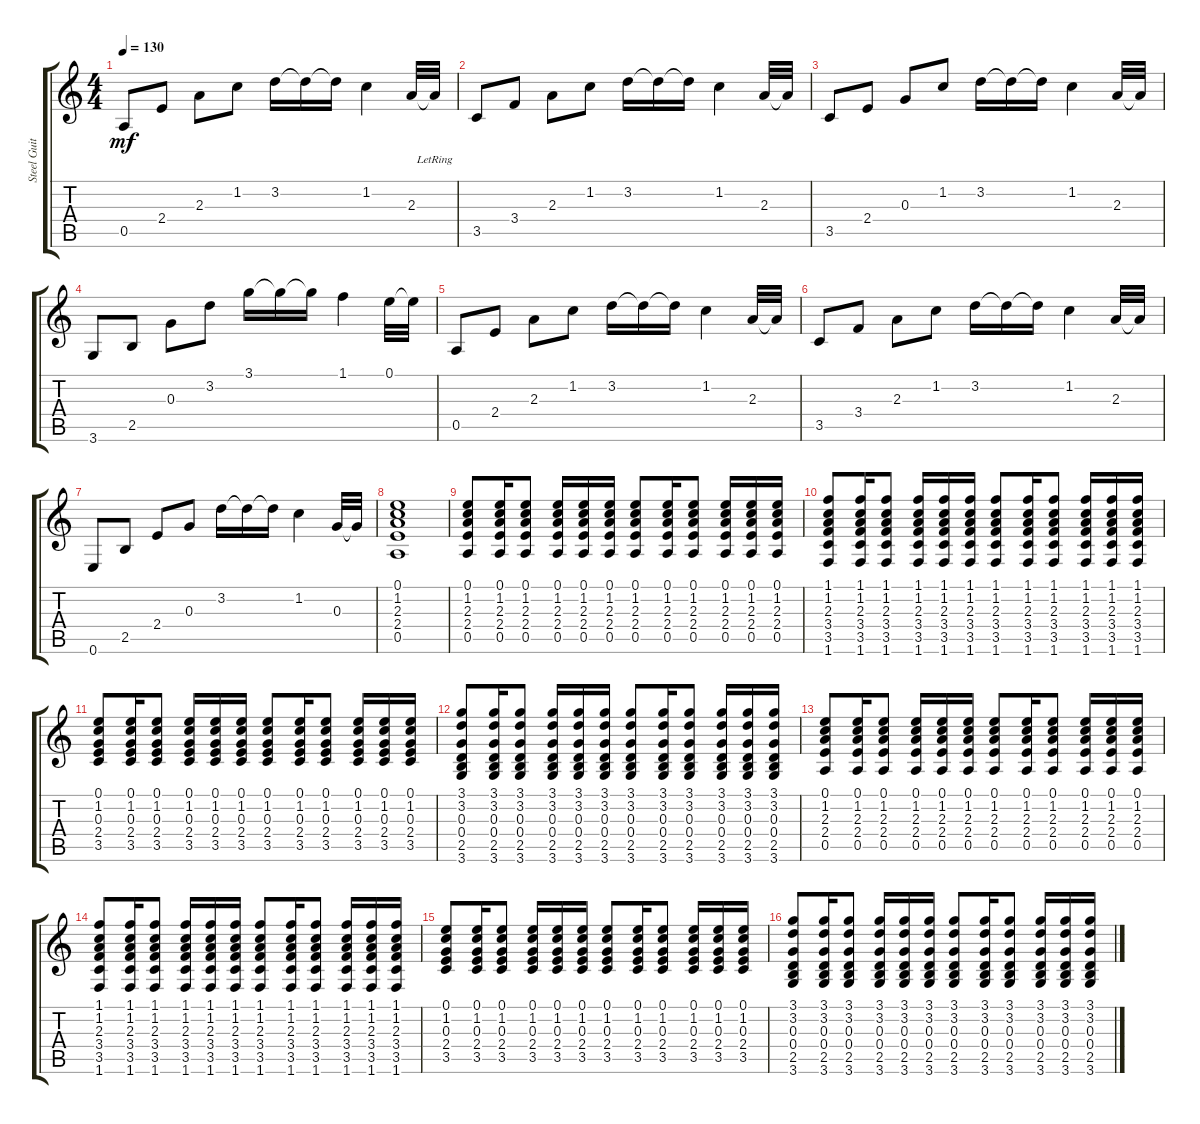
\track ("Steel Guitar" "Steel Guit") {instrument acousticguitarsteel}
\staff {score tabs}
\tuning (E4 B3 G3 D3 A2 E2) {hide}
\ts (4 4)
\tempo 130
\clef g2
\ks c
0.5.8{dy mf instrument acousticguitarsteel} 2.4.8 2.3.8 1.2.8 3.2.16 3.2{t}.16 3.2{t}.16 1.2.4 2.3.32 2.3{lr t}.32 |
3.5.8 3.4.8 2.3.8 1.2.8 3.2.16 3.2{t}.16 3.2{t}.16 1.2.4 2.3.32 2.3{t}.32 |
3.5.8 2.4.8 0.3.8 1.2.8 3.2.16 3.2{t}.16 3.2{t}.16 1.2.4 2.3.32 2.3{t}.32 |
3.6.8 2.5.8 0.3.8 3.2.8 3.1.16 3.1{t}.16 3.1{t}.16 1.1.4 0.1.32 0.1{t}.32 |
0.5.8 2.4.8 2.3.8 1.2.8 3.2.16 3.2{t}.16 3.2{t}.16 1.2.4 2.3.32 2.3{t}.32 |
3.5.8 3.4.8 2.3.8 1.2.8 3.2.16 3.2{t}.16 3.2{t}.16 1.2.4 2.3.32 2.3{t}.32 |
0.6.8 2.5.8 2.4.8 0.3.8 3.2.16 3.2{t}.16 3.2{t}.16 1.2.4 0.3.32 0.3{t}.32 |
(0.1 1.2 2.3 2.4 0.5).1 |
(0.1 1.2 2.3 2.4 0.5).8 (0.1 1.2 2.3 2.4 0.5).16 (0.1 1.2 2.3 2.4 0.5).8 (0.1 1.2 2.3 2.4 0.5).16 (0.1 1.2 2.3 2.4 0.5).16 (0.1 1.2 2.3 2.4 0.5).16 (0.1 1.2 2.3 2.4 0.5).8 (0.1 1.2 2.3 2.4 0.5).16 (0.1 1.2 2.3 2.4 0.5).8 (0.1 1.2 2.3 2.4 0.5).16 (0.1 1.2 2.3 2.4 0.5).16 (0.1 1.2 2.3 2.4 0.5).16 |
(1.1 1.2 2.3 3.4 3.5 1.6).8 (1.1 1.2 2.3 3.4 3.5 1.6).16 (1.1 1.2 2.3 3.4 3.5 1.6).8 (1.1 1.2 2.3 3.4 3.5 1.6).16 (1.1 1.2 2.3 3.4 3.5 1.6).16 (1.1 1.2 2.3 3.4 3.5 1.6).16 (1.1 1.2 2.3 3.4 3.5 1.6).8 (1.1 1.2 2.3 3.4 3.5 1.6).16 (1.1 1.2 2.3 3.4 3.5 1.6).8 (1.1 1.2 2.3 3.4 3.5 1.6).16 (1.1 1.2 2.3 3.4 3.5 1.6).16 (1.1 1.2 2.3 3.4 3.5 1.6).16 |
(0.1 1.2 0.3 2.4 3.5).8 (0.1 1.2 0.3 2.4 3.5).16 (0.1 1.2 0.3 2.4 3.5).8 (0.1 1.2 0.3 2.4 3.5).16 (0.1 1.2 0.3 2.4 3.5).16 (0.1 1.2 0.3 2.4 3.5).16 (0.1 1.2 0.3 2.4 3.5).8 (0.1 1.2 0.3 2.4 3.5).16 (0.1 1.2 0.3 2.4 3.5).8 (0.1 1.2 0.3 2.4 3.5).16 (0.1 1.2 0.3 2.4 3.5).16 (0.1 1.2 0.3 2.4 3.5).16 |
(3.1 3.2 0.3 0.4 2.5 3.6).8 (3.1 3.2 0.3 0.4 2.5 3.6).16 (3.1 3.2 0.3 0.4 2.5 3.6).8 (3.1 3.2 0.3 0.4 2.5 3.6).16 (3.1 3.2 0.3 0.4 2.5 3.6).16 (3.1 3.2 0.3 0.4 2.5 3.6).16 (3.1 3.2 0.3 0.4 2.5 3.6).8 (3.1 3.2 0.3 0.4 2.5 3.6).16 (3.1 3.2 0.3 0.4 2.5 3.6).8 (3.1 3.2 0.3 0.4 2.5 3.6).16 (3.1 3.2 0.3 0.4 2.5 3.6).16 (3.1 3.2 0.3 0.4 2.5 3.6).16 |
(0.1 1.2 2.3 2.4 0.5).8 (0.1 1.2 2.3 2.4 0.5).16 (0.1 1.2 2.3 2.4 0.5).8 (0.1 1.2 2.3 2.4 0.5).16 (0.1 1.2 2.3 2.4 0.5).16 (0.1 1.2 2.3 2.4 0.5).16 (0.1 1.2 2.3 2.4 0.5).8 (0.1 1.2 2.3 2.4 0.5).16 (0.1 1.2 2.3 2.4 0.5).8 (0.1 1.2 2.3 2.4 0.5).16 (0.1 1.2 2.3 2.4 0.5).16 (0.1 1.2 2.3 2.4 0.5).16 |
(1.1 1.2 2.3 3.4 3.5 1.6).8 (1.1 1.2 2.3 3.4 3.5 1.6).16 (1.1 1.2 2.3 3.4 3.5 1.6).8 (1.1 1.2 2.3 3.4 3.5 1.6).16 (1.1 1.2 2.3 3.4 3.5 1.6).16 (1.1 1.2 2.3 3.4 3.5 1.6).16 (1.1 1.2 2.3 3.4 3.5 1.6).8 (1.1 1.2 2.3 3.4 3.5 1.6).16 (1.1 1.2 2.3 3.4 3.5 1.6).8 (1.1 1.2 2.3 3.4 3.5 1.6).16 (1.1 1.2 2.3 3.4 3.5 1.6).16 (1.1 1.2 2.3 3.4 3.5 1.6).16 |
(0.1 1.2 0.3 2.4 3.5).8 (0.1 1.2 0.3 2.4 3.5).16 (0.1 1.2 0.3 2.4 3.5).8 (0.1 1.2 0.3 2.4 3.5).16 (0.1 1.2 0.3 2.4 3.5).16 (0.1 1.2 0.3 2.4 3.5).16 (0.1 1.2 0.3 2.4 3.5).8 (0.1 1.2 0.3 2.4 3.5).16 (0.1 1.2 0.3 2.4 3.5).8 (0.1 1.2 0.3 2.4 3.5).16 (0.1 1.2 0.3 2.4 3.5).16 (0.1 1.2 0.3 2.4 3.5).16 |
(3.1 3.2 0.3 0.4 2.5 3.6).8 (3.1 3.2 0.3 0.4 2.5 3.6).16 (3.1 3.2 0.3 0.4 2.5 3.6).8 (3.1 3.2 0.3 0.4 2.5 3.6).16 (3.1 3.2 0.3 0.4 2.5 3.6).16 (3.1 3.2 0.3 0.4 2.5 3.6).16 (3.1 3.2 0.3 0.4 2.5 3.6).8 (3.1 3.2 0.3 0.4 2.5 3.6).16 (3.1 3.2 0.3 0.4 2.5 3.6).8 (3.1 3.2 0.3 0.4 2.5 3.6).16 (3.1 3.2 0.3 0.4 2.5 3.6).16 (3.1 3.2 0.3 0.4 2.5 3.6).16
